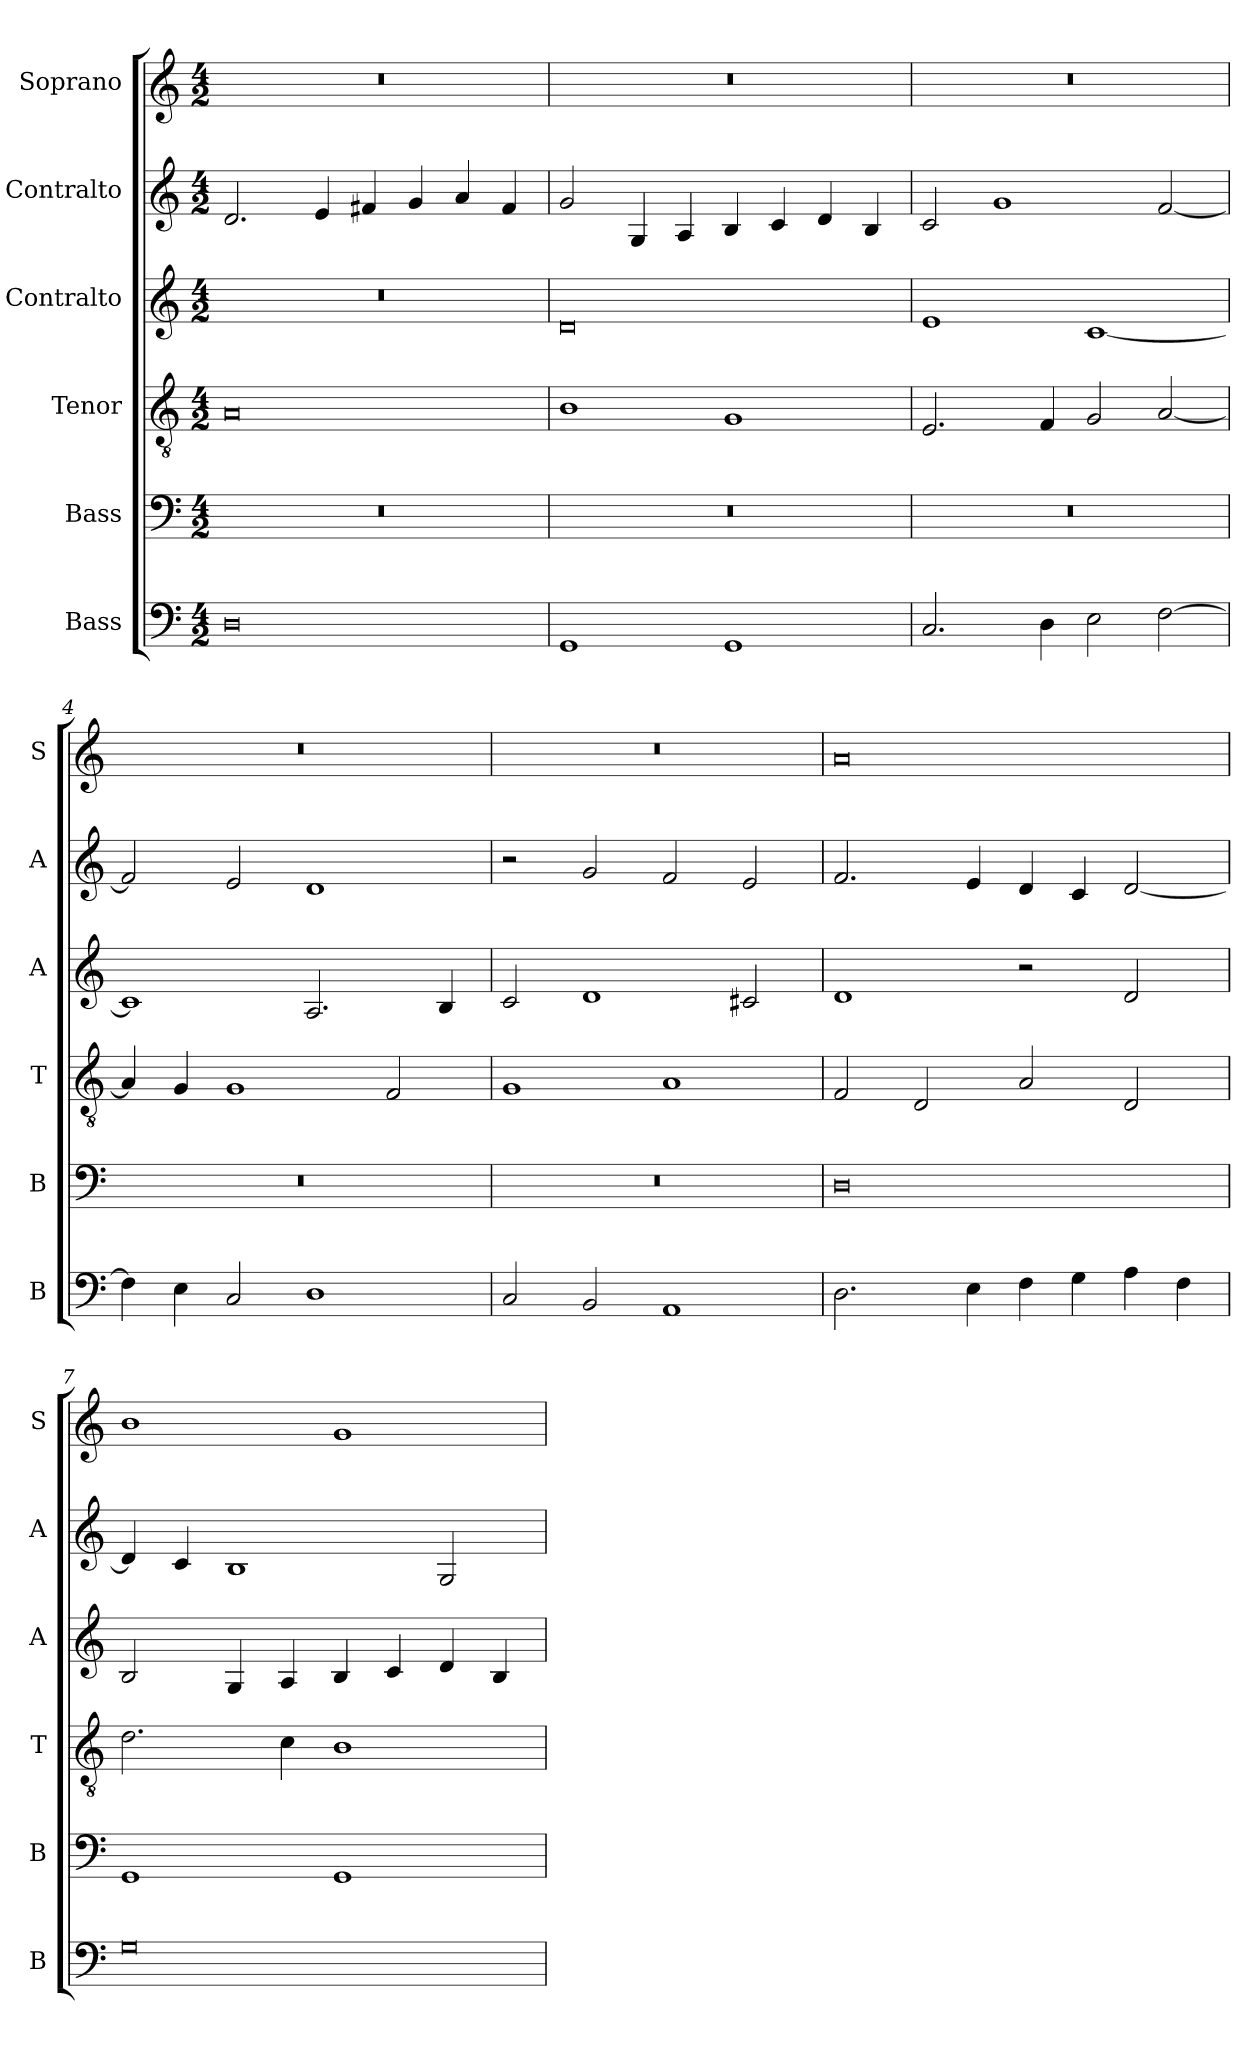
**kern	**kern	**kern	**kern	**kern	**kern
*part6	*part5	*part4	*part3	*part2	*part1
*staff6	*staff5	*staff4	*staff3	*staff2	*staff1
*I"Bass	*I"Bass	*I"Tenor	*I"Contralto	*I"Contralto	*I"Soprano
*I'B	*I'B	*I'T	*I'A	*I'A	*I'S
*clefF4	*clefF4	*clefGv2	*clefG2	*clefG2	*clefG2
*k[]	*k[]	*k[]	*k[]	*k[]	*k[]
*G:mix	*G:mix	*G:mix	*G:mix	*G:mix	*G:mix
*M4/2	*M4/2	*M4/2	*M4/2	*M4/2	*M4/2
=1	=1	=1	=1	=1	=1
0D	0r	0A	0r	2.d	0r
.	.	.	.	4e	.
.	.	.	.	4f#X	.
.	.	.	.	4g	.
.	.	.	.	4a	.
.	.	.	.	4f#	.
=2	=2	=2	=2	=2	=2
1GG	0r	1B	0d	2g	0r
.	.	.	.	4G	.
.	.	.	.	4A	.
1GG	.	1G	.	4B	.
.	.	.	.	4c	.
.	.	.	.	4d	.
.	.	.	.	4B	.
=3	=3	=3	=3	=3	=3
2.C	0r	2.E	1e	2c	0r
.	.	.	.	1g	.
4D	.	4F	.	.	.
2E	.	2G	[1c	.	.
[2F	.	[2A	.	[2f	.
=4	=4	=4	=4	=4	=4
4F]	0r	4A]	1c]	2f]	0r
4E	.	4G	.	.	.
2C	.	1G	.	2e	.
1D	.	.	2.A	1d	.
.	.	2F	.	.	.
.	.	.	4B	.	.
=5	=5	=5	=5	=5	=5
2C	0r	1G	2c	2r	0r
2BB	.	.	1d	2g	.
1AA	.	1A	.	2f	.
.	.	.	2c#X	2e	.
=6	=6	=6	=6	=6	=6
2.D	0D	2F	1d	2.f	0a
.	.	2D	.	.	.
4E	.	.	.	4e	.
4F	.	2A	2r	4d	.
4G	.	.	.	4c	.
4A	.	2D	2d	[2d	.
4F	.	.	.	.	.
=7	=7	=7	=7	=7	=7
0G	1GG	2.d	2B	4d]	1b
.	.	.	.	4c	.
.	.	.	4G	1B	.
.	.	4c	4A	.	.
.	1GG	1B	4B	.	1g
.	.	.	4c	.	.
.	.	.	4d	2G	.
.	.	.	4B	.	.
=	=	=	=	=	=
*-	*-	*-	*-	*-	*-
